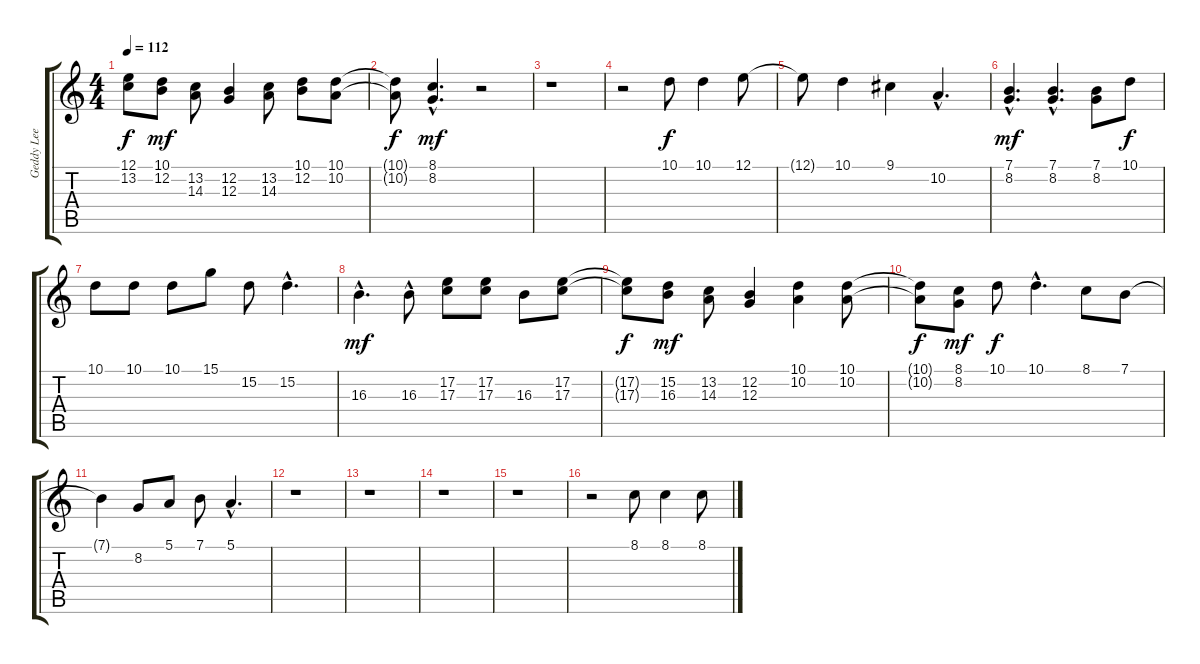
\track ("Geddy Lee Vocal" "Geddy Lee ") {instrument synthvoice}
\staff {score tabs}
\tuning (E4 B3 G3 D3 A2 E2) {hide}
\ts (4 4)
\tempo 112
\clef g2
\ks c
(12.1{t} 13.2{t}).8{dy f} (10.1 12.2).8{dy mf} (13.2 14.3).8 (12.2 12.3).4 (13.2 14.3).8 (10.1 12.2).8 (10.1 10.2).8 |
(10.1{t} 10.2{t}).8{dy f} (8.1{hac} 8.2{hac}).4{d dy mf} r.2 |
r.1 |
r.2 10.1.8{dy f} 10.1.4 12.1.8 |
12.1{t}.8 10.1.4 9.1.4 10.2{hac}.4{d} |
(7.1{hac} 8.2{hac}).4{d dy mf} (7.1{hac} 8.2{hac}).4{d} (7.1 8.2).8 10.1.8{dy f} |
10.1.8 10.1.8 10.1.8 15.1.8 15.2.8 15.2{hac}.4{d} |
16.3{hac}.4{d dy mf} 16.3{hac}.8 (17.2 17.3).8 (17.2 17.3).8 16.3.8 (17.2 17.3).8 |
(17.2{t} 17.3{t}).8{dy f} (15.2 16.3).8{dy mf} (13.2 14.3).8 (12.2 12.3).4 (10.1 10.2).4 (10.1 10.2).8 |
(10.1{t} 10.2{t}).8{dy f} (8.1 8.2).8{dy mf} 10.1.8{dy f} 10.1{hac}.4{d} 8.1.8 7.1.8 |
7.1{t}.4 8.2.8 5.1.8 7.1.8 5.1{hac}.4{d} |
r.1 |
r.1 |
r.1 |
r.1 |
r.2 8.1.8 8.1.4 8.1.8
